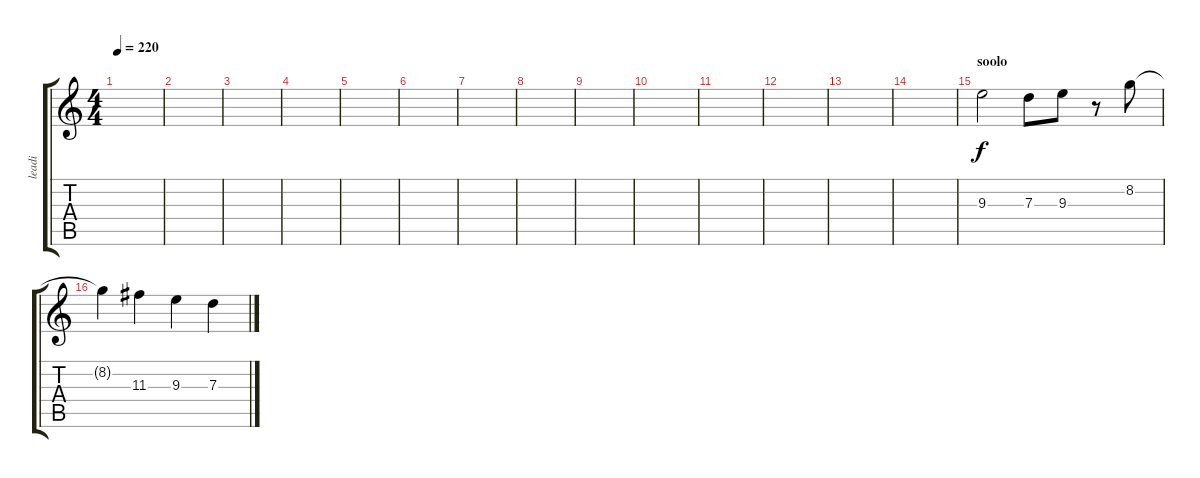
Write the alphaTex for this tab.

\track ("leadi" "leadi") {instrument distortionguitar}
\staff {score tabs}
\tuning (E4 B3 G3 D3 A2 E2) {hide}
\ts (4 4)
\tempo 220
\clef g2
\ks c
|
|
|
|
|
|
|
|
|
|
|
|
|
|
\section ("" "soolo")
9.3.2 7.3.8 9.3.8 r.8 8.2.8 |
8.2{t}.4 11.3.4 9.3.4 7.3.4
